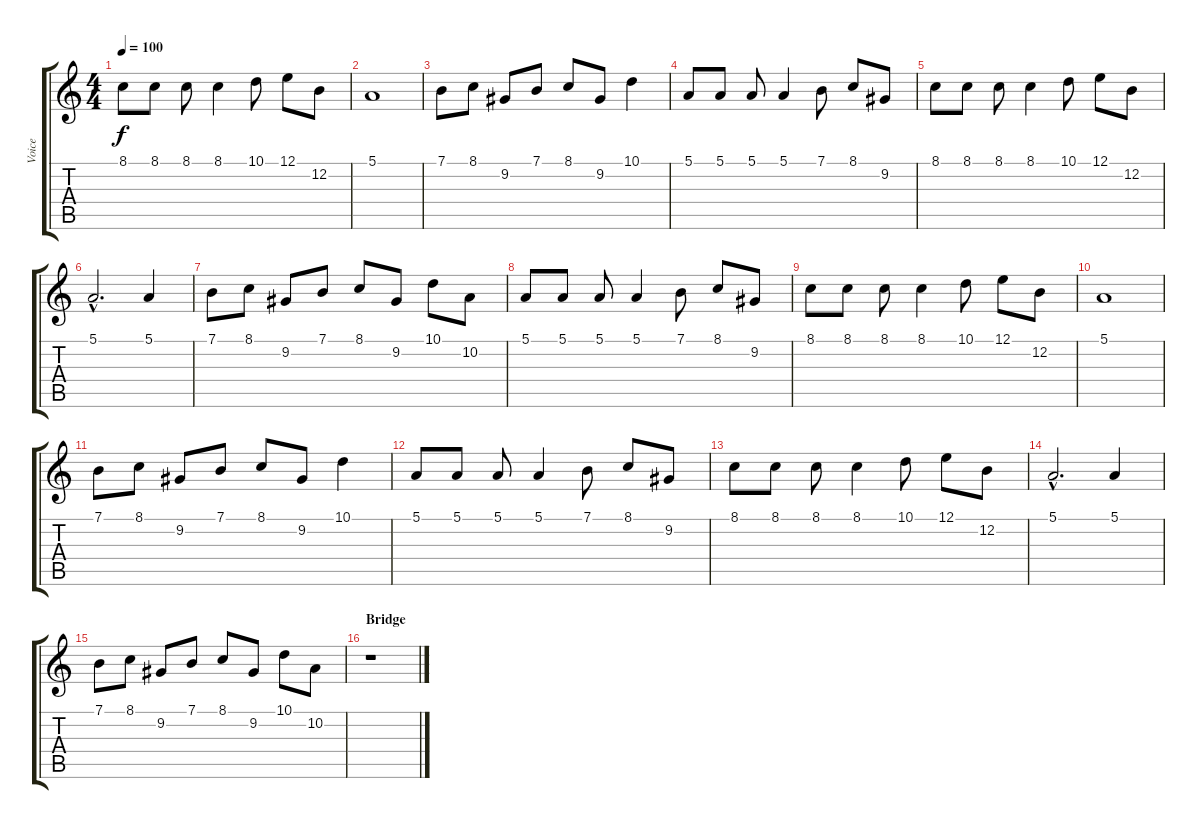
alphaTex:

\track ("Voice" "Voice") {instrument tremolostrings}
\staff {score tabs}
\tuning (E4 B3 G3 D3 A2 E2) {hide}
\ts (4 4)
\tempo 100
\clef g2
\ks c
8.1.8{dy f} 8.1.8 8.1.8 8.1.4 10.1.8 12.1.8 12.2.8 |
5.1.1 |
7.1.8 8.1.8 9.2.8 7.1.8 8.1.8 9.2.8 10.1.4 |
5.1.8 5.1.8 5.1.8 5.1.4 7.1.8 8.1.8 9.2.8 |
8.1.8 8.1.8 8.1.8 8.1.4 10.1.8 12.1.8 12.2.8 |
5.1{hac}.2{d} 5.1.4 |
7.1.8 8.1.8 9.2.8 7.1.8 8.1.8 9.2.8 10.1.8 10.2.8 |
5.1.8 5.1.8 5.1.8 5.1.4 7.1.8 8.1.8 9.2.8 |
8.1.8 8.1.8 8.1.8 8.1.4 10.1.8 12.1.8 12.2.8 |
5.1.1 |
7.1.8 8.1.8 9.2.8 7.1.8 8.1.8 9.2.8 10.1.4 |
5.1.8 5.1.8 5.1.8 5.1.4 7.1.8 8.1.8 9.2.8 |
8.1.8 8.1.8 8.1.8 8.1.4 10.1.8 12.1.8 12.2.8 |
5.1{hac}.2{d} 5.1.4 |
7.1.8 8.1.8 9.2.8 7.1.8 8.1.8 9.2.8 10.1.8 10.2.8 |
\section ("" "Bridge")
r.1
